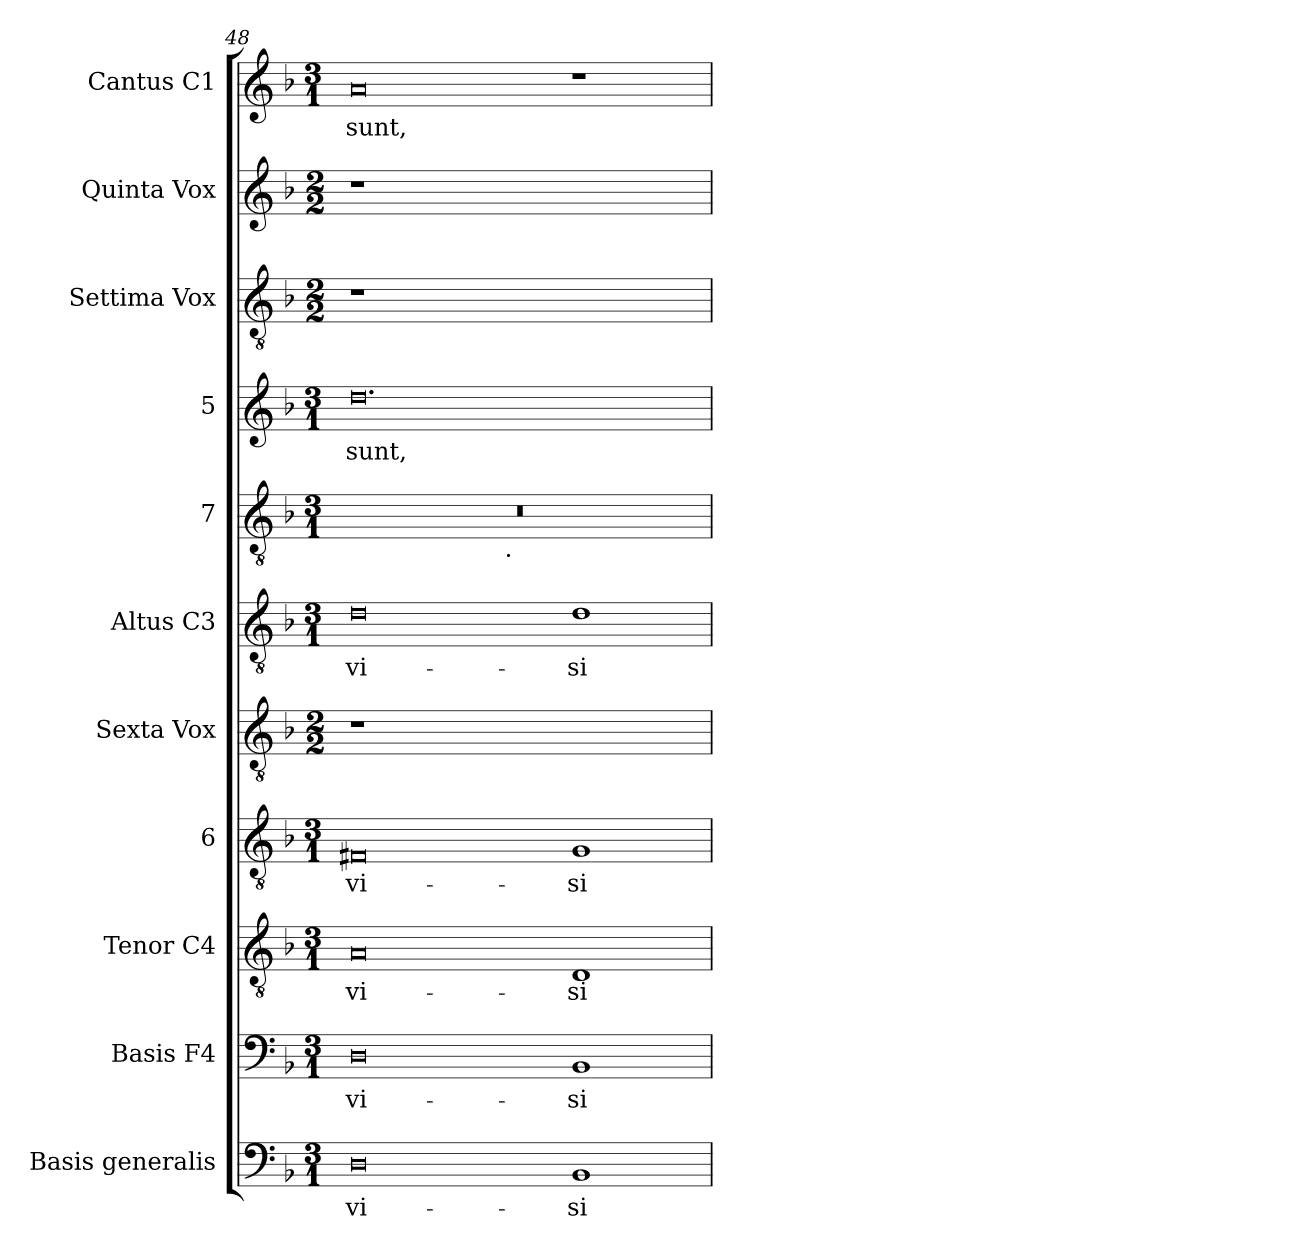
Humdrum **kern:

**kern	**text	**kern	**text	**kern	**text	**kern	**text	**kern	**kern	**text	**kern	**kern	**text	**kern	**kern	**kern	**text
*part11	*part11	*part10	*part10	*part9	*part9	*part8	*part8	*part7	*part6	*part6	*part5	*part4	*part4	*part3	*part2	*part1	*part1
*staff11	*staff11	*staff10	*staff10	*staff9	*staff9	*staff8	*staff8	*staff7	*staff6	*staff6	*staff5	*staff4	*staff4	*staff3	*staff2	*staff1	*staff1
*I"Basis  generalis	*	*I"Basis  F4	*	*I"Tenor  C4	*	*I"6	*	*I"Sexta  Vox	*I"Altus  C3	*	*I"7	*I"5	*	*I"Settima  Vox	*I"Quinta  Vox	*I"Cantus  C1	*
*	*	*I'B	*	*I'T	*	*	*	*	*I'A	*	*	*	*	*	*	*I'C	*
*clefF4	*	*clefF4	*	*clefGv2	*	*clefGv2	*	*clefGv2	*clefGv2	*	*clefGv2	*clefG2	*	*clefGv2	*clefG2	*clefG2	*
*k[b-]	*	*k[b-]	*	*k[b-]	*	*k[b-]	*	*k[b-]	*k[b-]	*	*k[b-]	*k[b-]	*	*k[b-]	*k[b-]	*k[b-]	*
*F:	*	*F:	*	*F:	*	*F:	*	*F:	*F:	*	*F:	*F:	*	*F:	*F:	*F:	*
*M3/1	*	*M3/1	*	*M3/1	*	*M3/1	*	*M2/2	*M3/1	*	*M3/1	*M3/1	*	*M2/2	*M2/2	*M3/1	*
=48	=48	=48	=48	=48	=48	=48	=48	=48	=48	=48	=48	=48	=48	=48	=48	=48	=48
!	!LO:LY:a:cj	!	!LO:LY:b:cj	!	!LO:LY:b:cj	!	!LO:LY:b:cj	!	!	!LO:LY:b:cj	!	!	!LO:LY:b:cj	!	!	!	!LO:LY:b:cj
*	*	*	*	*	*	*	*	*	*	*	*^	*	*	*	*	*	*
0D	-vi-	0D	-vi-	0A	-vi-	0F#X	-vi-	1r	0d	-vi-	0.r	1ryy	0.dd	sunt,	1r	1r	0a	sunt,
.	.	.	.	.	.	.	.	0ryy	.	.	.	4..ryy	.	.	0ryy	0ryy	.	.
!	!	!	!	!	!	!	!	!	!	!	!	!LO:TX:b:t=.	!	!	!	!	!	!
.	.	.	.	.	.	.	.	.	.	.	.	1ryy	.	.	.	.	.	.
!	!LO:LY:a:cj	!	!LO:LY:b:cj	!	!LO:LY:b:cj	!	!LO:LY:b:cj	!	!	!LO:LY:b:cj	!	!	!	!	!	!	!	!
1BB-	-si	1BB-	-si	1D	-si	1G	-si	.	1d	-si	.	.	.	.	.	.	1r	.
.	.	.	.	.	.	.	.	.	.	.	.	2ryy	.	.	.	.	.	.
.	.	.	.	.	.	.	.	.	.	.	.	16ryy	.	.	.	.	.	.
*	*	*	*	*	*	*	*	*	*	*	*v	*v	*	*	*	*	*	*
=	=	=	=	=	=	=	=	=	=	=	=	=	=	=	=	=	=
*-	*-	*-	*-	*-	*-	*-	*-	*-	*-	*-	*-	*-	*-	*-	*-	*-	*-
